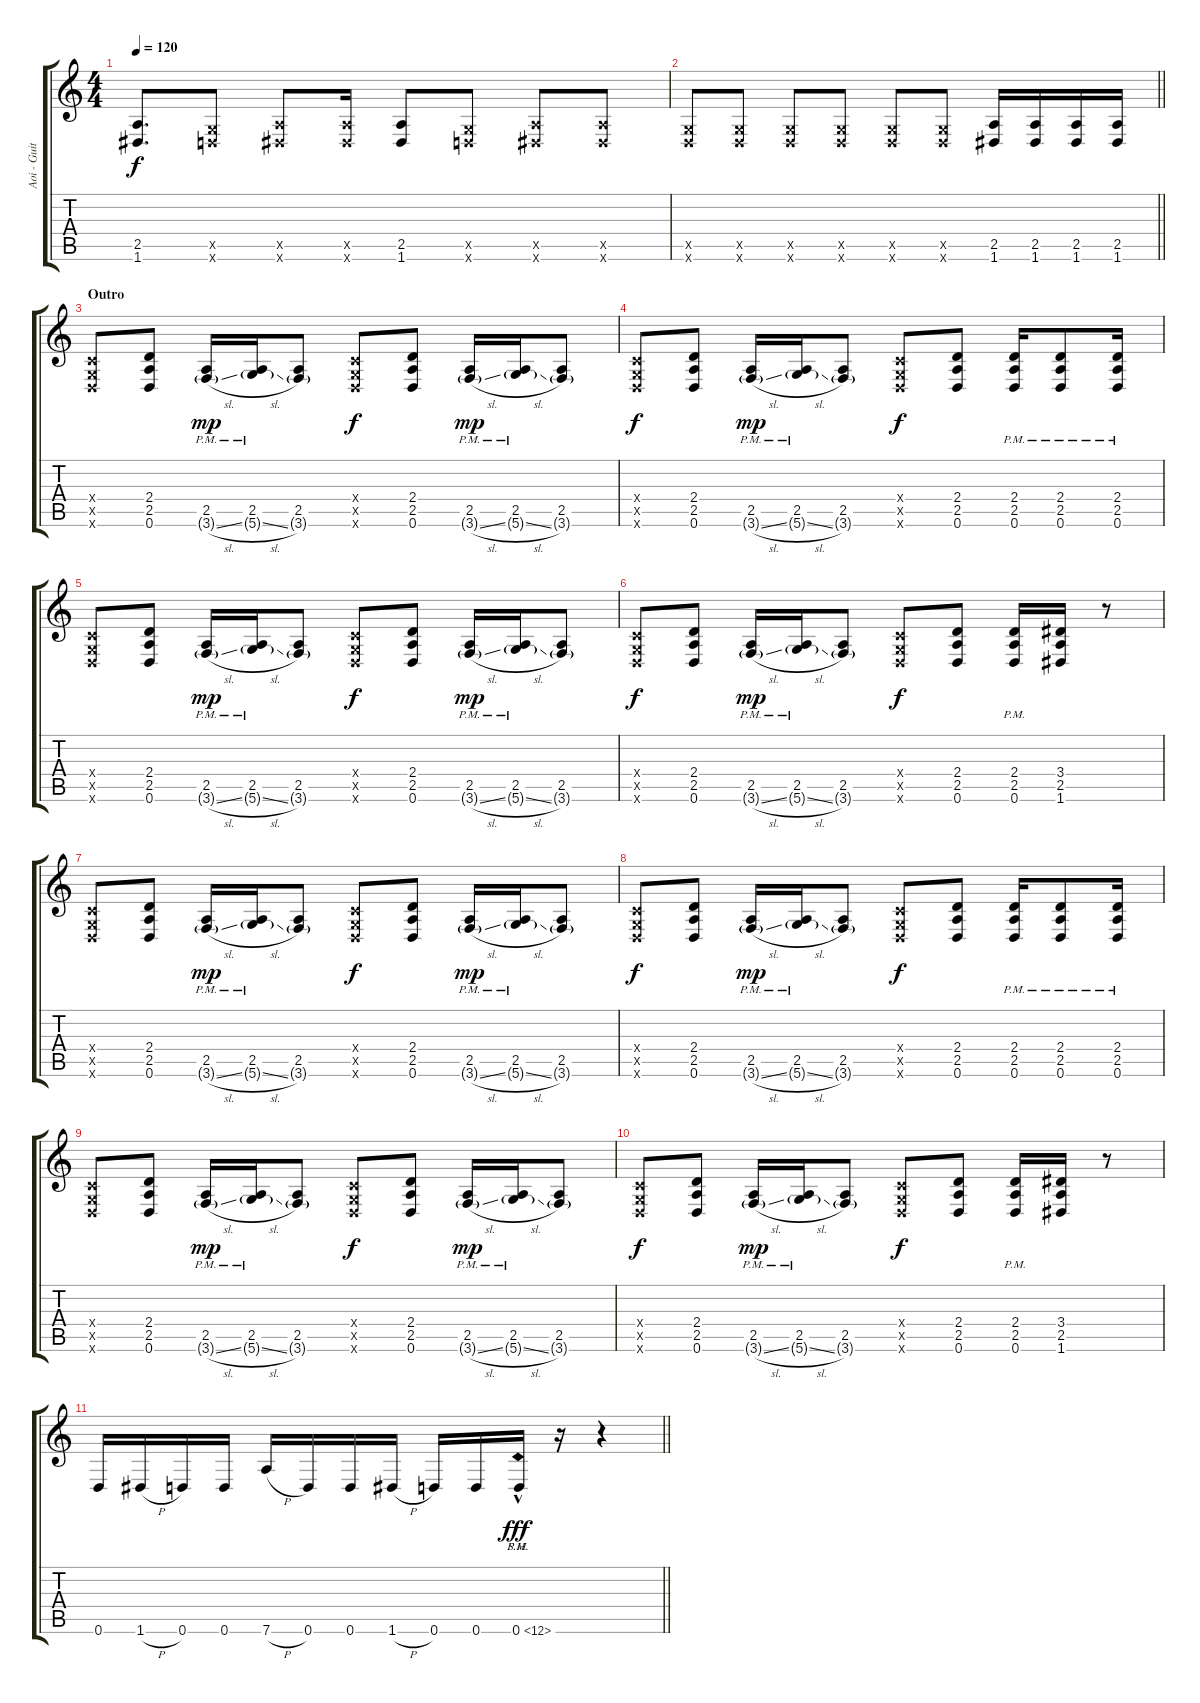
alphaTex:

\track ("Aoi - Guitar 2" "Aoi - Guit") {instrument distortionguitar}
\staff {score tabs}
\tuning (D4 A3 F3 C3 G2 D2) {hide}
\ts (4 4)
\tempo 120
\clef g2
\ks c
(2.5 1.6).8{d dy f} (0.5{x} 0.6{x}).8 (2.5{x} 1.6{x}).8 (2.5{x} 1.6{x}).16 (2.5 1.6).8 (0.5{x} 0.6{x}).8 (2.5{x} 1.6{x}).8 (2.5{x} 1.6{x}).8 |
\barLineRight lightlight
(0.5{x} 0.6{x}).8 (0.5{x} 0.6{x}).8 (0.5{x} 0.6{x}).8 (0.5{x} 0.6{x}).8 (0.5{x} 0.6{x}).8 (0.5{x} 0.6{x}).8 (2.5 1.6).16 (2.5 1.6).16 (2.5 1.6).16 (2.5 1.6).16 |
\section ("" "Outro")
(0.4{x} 0.5{x} 0.6{x}).8 (2.4 2.5 0.6).8 (2.5{pm} 3.6{sl g}).16{dy mp} (2.5{pm} 5.6{sl g}).16 (2.5 3.6{g}).8 (0.4{x} 0.5{x} 0.6{x}).8{dy f} (2.4 2.5 0.6).8 (2.5{pm} 3.6{sl g}).16{dy mp} (2.5{pm} 5.6{sl g}).16 (2.5 3.6{g}).8 |
(0.4{x} 0.5{x} 0.6{x}).8{dy f} (2.4 2.5 0.6).8 (2.5{pm} 3.6{sl g}).16{dy mp} (2.5{pm} 5.6{sl g}).16 (2.5 3.6{g}).8 (0.4{x} 0.5{x} 0.6{x}).8{dy f} (2.4 2.5 0.6).8 (2.4{pm} 2.5{pm} 0.6{pm}).16 (2.4{pm} 2.5{pm} 0.6{pm}).8 (2.4{pm} 2.5{pm} 0.6{pm}).16 |
(0.4{x} 0.5{x} 0.6{x}).8 (2.4 2.5 0.6).8 (2.5{pm} 3.6{sl g}).16{dy mp} (2.5{pm} 5.6{sl g}).16 (2.5 3.6{g}).8 (0.4{x} 0.5{x} 0.6{x}).8{dy f} (2.4 2.5 0.6).8 (2.5{pm} 3.6{sl g}).16{dy mp} (2.5{pm} 5.6{sl g}).16 (2.5 3.6{g}).8 |
(0.4{x} 0.5{x} 0.6{x}).8{dy f} (2.4 2.5 0.6).8 (2.5{pm} 3.6{sl g}).16{dy mp} (2.5{pm} 5.6{sl g}).16 (2.5 3.6{g}).8 (0.4{x} 0.5{x} 0.6{x}).8{dy f} (2.4 2.5 0.6).8 (2.4{pm} 2.5{pm} 0.6{pm}).16 (3.4 2.5 1.6).16 r.8 |
(0.4{x} 0.5{x} 0.6{x}).8 (2.4 2.5 0.6).8 (2.5{pm} 3.6{sl g}).16{dy mp} (2.5{pm} 5.6{sl g}).16 (2.5 3.6{g}).8 (0.4{x} 0.5{x} 0.6{x}).8{dy f} (2.4 2.5 0.6).8 (2.5{pm} 3.6{sl g}).16{dy mp} (2.5{pm} 5.6{sl g}).16 (2.5 3.6{g}).8 |
(0.4{x} 0.5{x} 0.6{x}).8{dy f} (2.4 2.5 0.6).8 (2.5{pm} 3.6{sl g}).16{dy mp} (2.5{pm} 5.6{sl g}).16 (2.5 3.6{g}).8 (0.4{x} 0.5{x} 0.6{x}).8{dy f} (2.4 2.5 0.6).8 (2.4{pm} 2.5{pm} 0.6{pm}).16 (2.4{pm} 2.5{pm} 0.6{pm}).8 (2.4{pm} 2.5{pm} 0.6{pm}).16 |
(0.4{x} 0.5{x} 0.6{x}).8 (2.4 2.5 0.6).8 (2.5{pm} 3.6{sl g}).16{dy mp} (2.5{pm} 5.6{sl g}).16 (2.5 3.6{g}).8 (0.4{x} 0.5{x} 0.6{x}).8{dy f} (2.4 2.5 0.6).8 (2.5{pm} 3.6{sl g}).16{dy mp} (2.5{pm} 5.6{sl g}).16 (2.5 3.6{g}).8 |
(0.4{x} 0.5{x} 0.6{x}).8{dy f} (2.4 2.5 0.6).8 (2.5{pm} 3.6{sl g}).16{dy mp} (2.5{pm} 5.6{sl g}).16 (2.5 3.6{g}).8 (0.4{x} 0.5{x} 0.6{x}).8{dy f} (2.4 2.5 0.6).8 (2.4{pm} 2.5{pm} 0.6{pm}).16 (3.4 2.5 1.6).16 r.8 |
\barLineRight lightlight
0.6.16 1.6{h}.16 0.6.16 0.6.16 7.6{h}.16 0.6.16 0.6.16 1.6{h}.16 0.6.16 0.6.16 0.6{sh 12 hac pm}.16{dy fff} r.16 r.4
